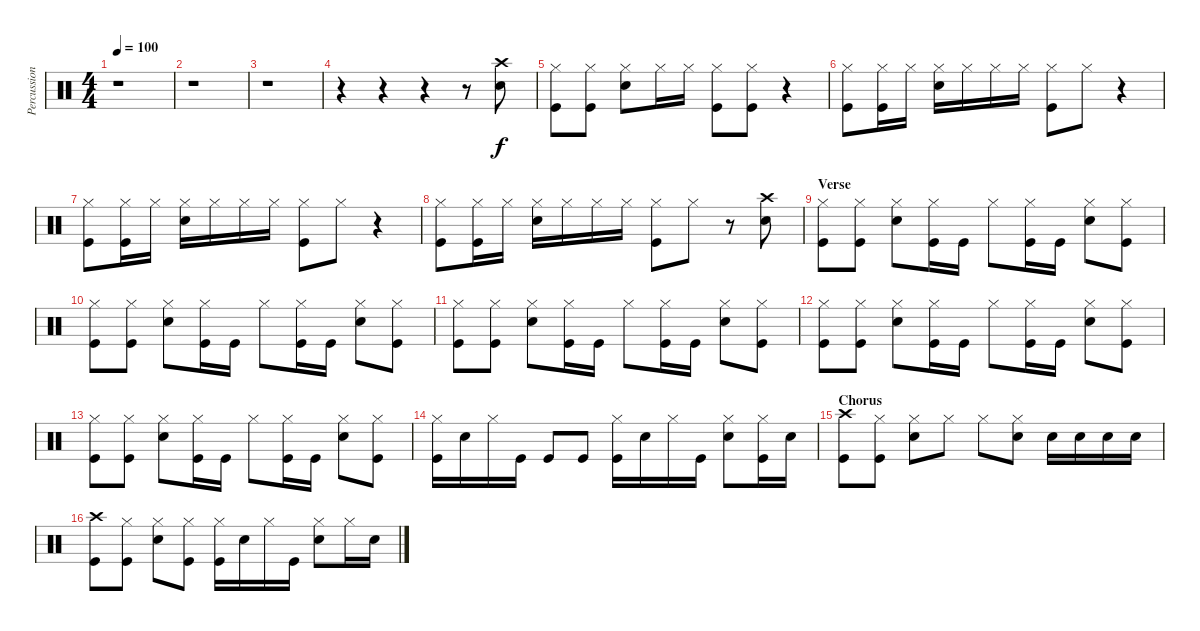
\track ("Percussion" "Percussion") {instrument percussion}
\staff {score}
\articulation defaults
\ts (4 4)
\tempo 100
\clef neutral
\ks c
r.1{dy f} |
r.1 |
r.1 |
r.4 r.4 r.4 r.8 ("Crash high (hit)" "Snare (hit) 2").8 |
("Hi-Hat (closed)" "Kick (hit)").8 ("Hi-Hat (closed)" "Kick (hit)").8 ("Hi-Hat (closed)" "Snare (hit) 2").8 "Hi-Hat (closed)".16 "Hi-Hat (closed)".16 ("Hi-Hat (closed)" "Kick (hit)").8 ("Hi-Hat (closed)" "Kick (hit)").8 r.4 |
("Hi-Hat (closed)" "Kick (hit)").8 ("Hi-Hat (closed)" "Kick (hit)").16 "Hi-Hat (closed)".16 ("Hi-Hat (closed)" "Snare (hit) 2").16 "Hi-Hat (closed)".16 "Hi-Hat (closed)".16 "Hi-Hat (closed)".16 ("Hi-Hat (closed)" "Kick (hit)").8 "Hi-Hat (closed)".8 r.4 |
("Hi-Hat (closed)" "Kick (hit)").8 ("Hi-Hat (closed)" "Kick (hit)").16 "Hi-Hat (closed)".16 ("Hi-Hat (closed)" "Snare (hit) 2").16 "Hi-Hat (closed)".16 "Hi-Hat (closed)".16 "Hi-Hat (closed)".16 ("Hi-Hat (closed)" "Kick (hit)").8 "Hi-Hat (closed)".8 r.4 |
("Hi-Hat (closed)" "Kick (hit)").8 ("Hi-Hat (closed)" "Kick (hit)").16 "Hi-Hat (closed)".16 ("Hi-Hat (closed)" "Snare (hit) 2").16 "Hi-Hat (closed)".16 "Hi-Hat (closed)".16 "Hi-Hat (closed)".16 ("Hi-Hat (closed)" "Kick (hit)").8 "Hi-Hat (closed)".8 r.8 ("Crash high (hit)" "Snare (hit) 2").8 |
\section ("" "Verse")
("Hi-Hat (closed)" "Kick (hit)").8 ("Hi-Hat (closed)" "Kick (hit)").8 ("Hi-Hat (closed)" "Snare (hit) 2").8 ("Hi-Hat (closed)" "Kick (hit)").16 "Kick (hit)".16 "Hi-Hat (closed)".8 ("Hi-Hat (closed)" "Kick (hit)").16 "Kick (hit)".16 ("Hi-Hat (closed)" "Snare (hit) 2").8 ("Hi-Hat (closed)" "Kick (hit)").8 |
("Hi-Hat (closed)" "Kick (hit)").8 ("Hi-Hat (closed)" "Kick (hit)").8 ("Hi-Hat (closed)" "Snare (hit) 2").8 ("Hi-Hat (closed)" "Kick (hit)").16 "Kick (hit)".16 "Hi-Hat (closed)".8 ("Hi-Hat (closed)" "Kick (hit)").16 "Kick (hit)".16 ("Hi-Hat (closed)" "Snare (hit) 2").8 ("Hi-Hat (closed)" "Kick (hit)").8 |
("Hi-Hat (closed)" "Kick (hit)").8 ("Hi-Hat (closed)" "Kick (hit)").8 ("Hi-Hat (closed)" "Snare (hit) 2").8 ("Hi-Hat (closed)" "Kick (hit)").16 "Kick (hit)".16 "Hi-Hat (closed)".8 ("Hi-Hat (closed)" "Kick (hit)").16 "Kick (hit)".16 ("Hi-Hat (closed)" "Snare (hit) 2").8 ("Hi-Hat (closed)" "Kick (hit)").8 |
("Hi-Hat (closed)" "Kick (hit)").8 ("Hi-Hat (closed)" "Kick (hit)").8 ("Hi-Hat (closed)" "Snare (hit) 2").8 ("Hi-Hat (closed)" "Kick (hit)").16 "Kick (hit)".16 "Hi-Hat (closed)".8 ("Hi-Hat (closed)" "Kick (hit)").16 "Kick (hit)".16 ("Hi-Hat (closed)" "Snare (hit) 2").8 ("Hi-Hat (closed)" "Kick (hit)").8 |
("Hi-Hat (closed)" "Kick (hit)").8 ("Hi-Hat (closed)" "Kick (hit)").8 ("Hi-Hat (closed)" "Snare (hit) 2").8 ("Hi-Hat (closed)" "Kick (hit)").16 "Kick (hit)".16 "Hi-Hat (closed)".8 ("Hi-Hat (closed)" "Kick (hit)").16 "Kick (hit)".16 ("Hi-Hat (closed)" "Snare (hit) 2").8 ("Hi-Hat (closed)" "Kick (hit)").8 |
("Hi-Hat (closed)" "Kick (hit)").16 "Snare (hit) 2".16 "Hi-Hat (closed)".16 "Kick (hit)".16 "Kick (hit)".8 "Kick (hit)".8 ("Hi-Hat (closed)" "Kick (hit)").16 "Snare (hit) 2".16 "Hi-Hat (closed)".16 "Kick (hit)".16 ("Hi-Hat (closed)" "Snare (hit) 2").8 ("Hi-Hat (closed)" "Kick (hit)").16 "Snare (hit) 2".16 |
\section ("" "Chorus")
("Crash high (hit)" "Kick (hit)").8 ("Hi-Hat (closed)" "Kick (hit)").8 ("Hi-Hat (closed)" "Snare (hit) 2").8 "Hi-Hat (closed)".8 "Hi-Hat (closed)".8 ("Hi-Hat (closed)" "Snare (hit) 2").8 "Snare (hit) 2".16 "Snare (hit) 2".16 "Snare (hit) 2".16 "Snare (hit) 2".16 |
("Crash high (hit)" "Kick (hit)").8 ("Hi-Hat (closed)" "Kick (hit)").8 ("Hi-Hat (closed)" "Snare (hit) 2").8 ("Hi-Hat (closed)" "Kick (hit)").8 ("Hi-Hat (closed)" "Kick (hit)").16 "Snare (hit) 2".16 "Hi-Hat (closed)".16 "Kick (hit)".16 ("Hi-Hat (closed)" "Snare (hit) 2").8 "Hi-Hat (closed)".16 "Snare (hit) 2".16
